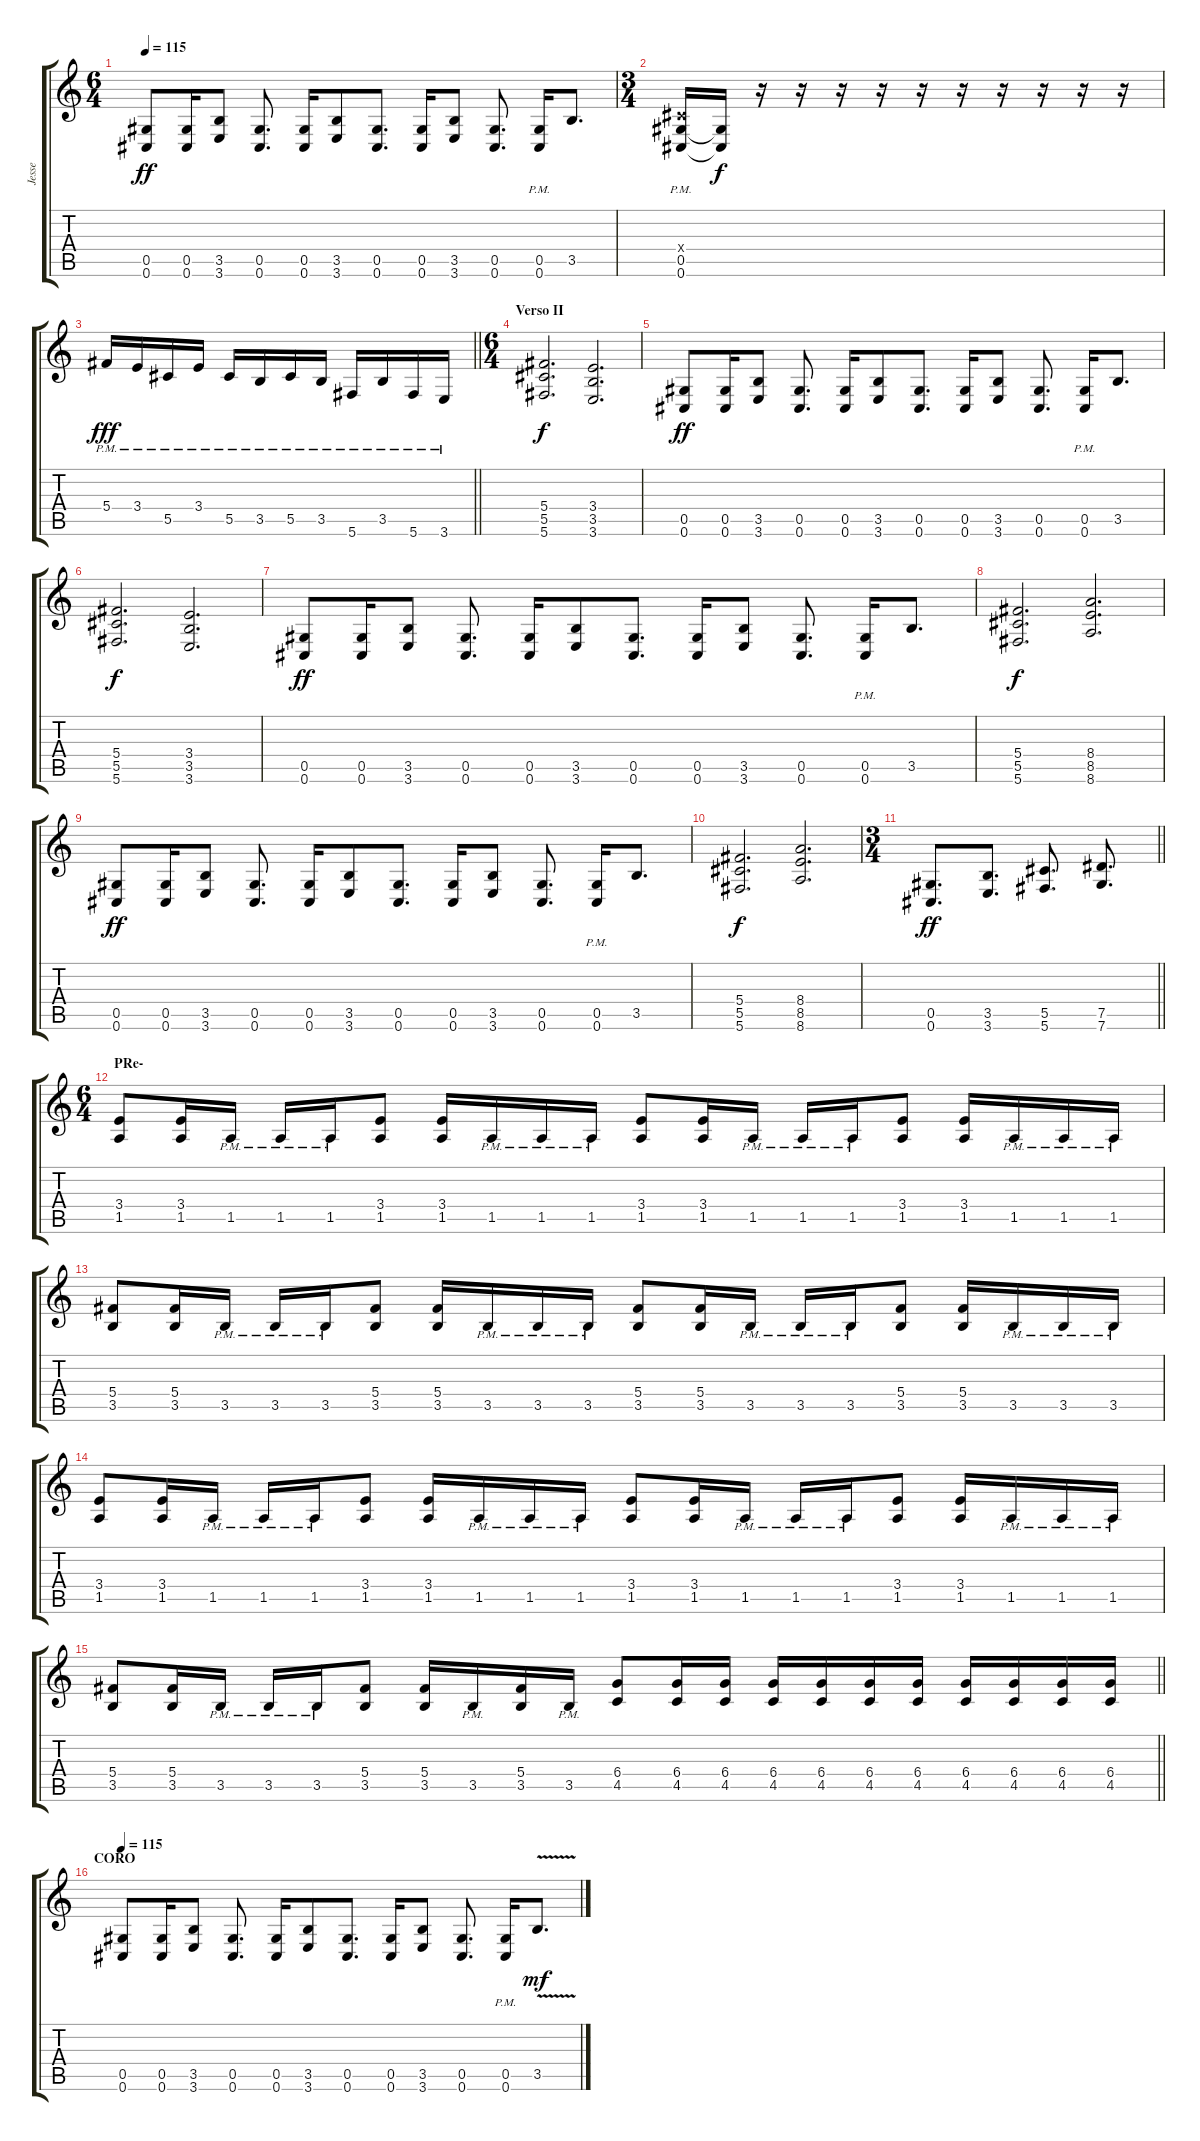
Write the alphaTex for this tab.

\track ("Jesse" "Jesse") {instrument distortionguitar}
\staff {score tabs}
\tuning (Eb4 Bb3 Gb3 Db3 Ab2 Db2) {hide}
\ts (6 4)
\tempo 115
\clef g2
\ks c
(0.5 0.6).8{dy ff} (0.5 0.6).16 (3.5 3.6).8 (0.5 0.6).8{d} (0.5 0.6).16 (3.5 3.6).8 (0.5 0.6).8{d} (0.5 0.6).16 (3.5 3.6).8 (0.5 0.6).8{d} (0.5{pm} 0.6{pm}).16 3.5.8{d} |
\ts (3 4)
(0.4{x} 0.5{pm} 0.6{pm}).16 (0.5{t} 0.6{t}).16{dy f} r.16 r.16 r.16 r.16 r.16 r.16 r.16 r.16 r.16 r.16 |
\barLineRight lightlight
5.4{pm}.16{dy fff} 3.4{pm}.16 5.5{pm}.16 3.4{pm}.16 5.5{pm}.16 3.5{pm}.16 5.5{pm}.16 3.5{pm}.16 5.6{pm}.16 3.5{pm}.16 5.6{pm}.16 3.6{pm}.16 |
\ts (6 4)
\section ("" "Verso II")
(5.4 5.5 5.6).2{d dy f} (3.4 3.5 3.6).2{d} |
(0.5 0.6).8{dy ff} (0.5 0.6).16 (3.5 3.6).8 (0.5 0.6).8{d} (0.5 0.6).16 (3.5 3.6).8 (0.5 0.6).8{d} (0.5 0.6).16 (3.5 3.6).8 (0.5 0.6).8{d} (0.5{pm} 0.6{pm}).16 3.5.8{d} |
(5.4 5.5 5.6).2{d dy f} (3.4 3.5 3.6).2{d} |
(0.5 0.6).8{dy ff} (0.5 0.6).16 (3.5 3.6).8 (0.5 0.6).8{d} (0.5 0.6).16 (3.5 3.6).8 (0.5 0.6).8{d} (0.5 0.6).16 (3.5 3.6).8 (0.5 0.6).8{d} (0.5{pm} 0.6{pm}).16 3.5.8{d} |
(5.4 5.5 5.6).2{d dy f} (8.4 8.5 8.6).2{d} |
(0.5 0.6).8{dy ff} (0.5 0.6).16 (3.5 3.6).8 (0.5 0.6).8{d} (0.5 0.6).16 (3.5 3.6).8 (0.5 0.6).8{d} (0.5 0.6).16 (3.5 3.6).8 (0.5 0.6).8{d} (0.5{pm} 0.6{pm}).16 3.5.8{d} |
(5.4 5.5 5.6).2{d dy f} (8.4 8.5 8.6).2{d} |
\ts (3 4)
\barLineRight lightlight
(0.5 0.6).8{d dy ff} (3.5 3.6).8{d} (5.5 5.6).8{d} (7.5 7.6).8{d} |
\ts (6 4)
\section ("" "PRe-")
(3.4 1.5).8 (3.4 1.5).16 1.5{pm}.16 1.5{pm}.16 1.5{pm}.16 (3.4 1.5).8 (3.4 1.5).16 1.5{pm}.16 1.5{pm}.16 1.5{pm}.16 (3.4 1.5).8 (3.4 1.5).16 1.5{pm}.16 1.5{pm}.16 1.5{pm}.16 (3.4 1.5).8 (3.4 1.5).16 1.5{pm}.16 1.5{pm}.16 1.5{pm}.16 |
(5.4 3.5).8 (5.4 3.5).16 3.5{pm}.16 3.5{pm}.16 3.5{pm}.16 (5.4 3.5).8 (5.4 3.5).16 3.5{pm}.16 3.5{pm}.16 3.5{pm}.16 (5.4 3.5).8 (5.4 3.5).16 3.5{pm}.16 3.5{pm}.16 3.5{pm}.16 (5.4 3.5).8 (5.4 3.5).16 3.5{pm}.16 3.5{pm}.16 3.5{pm}.16 |
(3.4 1.5).8 (3.4 1.5).16 1.5{pm}.16 1.5{pm}.16 1.5{pm}.16 (3.4 1.5).8 (3.4 1.5).16 1.5{pm}.16 1.5{pm}.16 1.5{pm}.16 (3.4 1.5).8 (3.4 1.5).16 1.5{pm}.16 1.5{pm}.16 1.5{pm}.16 (3.4 1.5).8 (3.4 1.5).16 1.5{pm}.16 1.5{pm}.16 1.5{pm}.16 |
\barLineRight lightlight
(5.4 3.5).8 (5.4 3.5).16 3.5{pm}.16 3.5{pm}.16 3.5{pm}.16 (5.4 3.5).8 (5.4 3.5).16 3.5{pm}.16 (5.4 3.5).16 3.5{pm}.16 (6.4 4.5).8 (6.4 4.5).16 (6.4 4.5).16 (6.4 4.5).16 (6.4 4.5).16 (6.4 4.5).16 (6.4 4.5).16 (6.4 4.5).16 (6.4 4.5).16 (6.4 4.5).16 (6.4 4.5).16 |
\section ("" "CORO")
\tempo 115
(0.5 0.6).8{instrument distortionguitar} (0.5 0.6).16 (3.5 3.6).8 (0.5 0.6).8{d} (0.5 0.6).16 (3.5 3.6).8 (0.5 0.6).8{d} (0.5 0.6).16 (3.5 3.6).8 (0.5 0.6).8{d} (0.5{pm} 0.6{pm}).16 3.5{v}.8{d dy mf instrument guitarharmonics}
